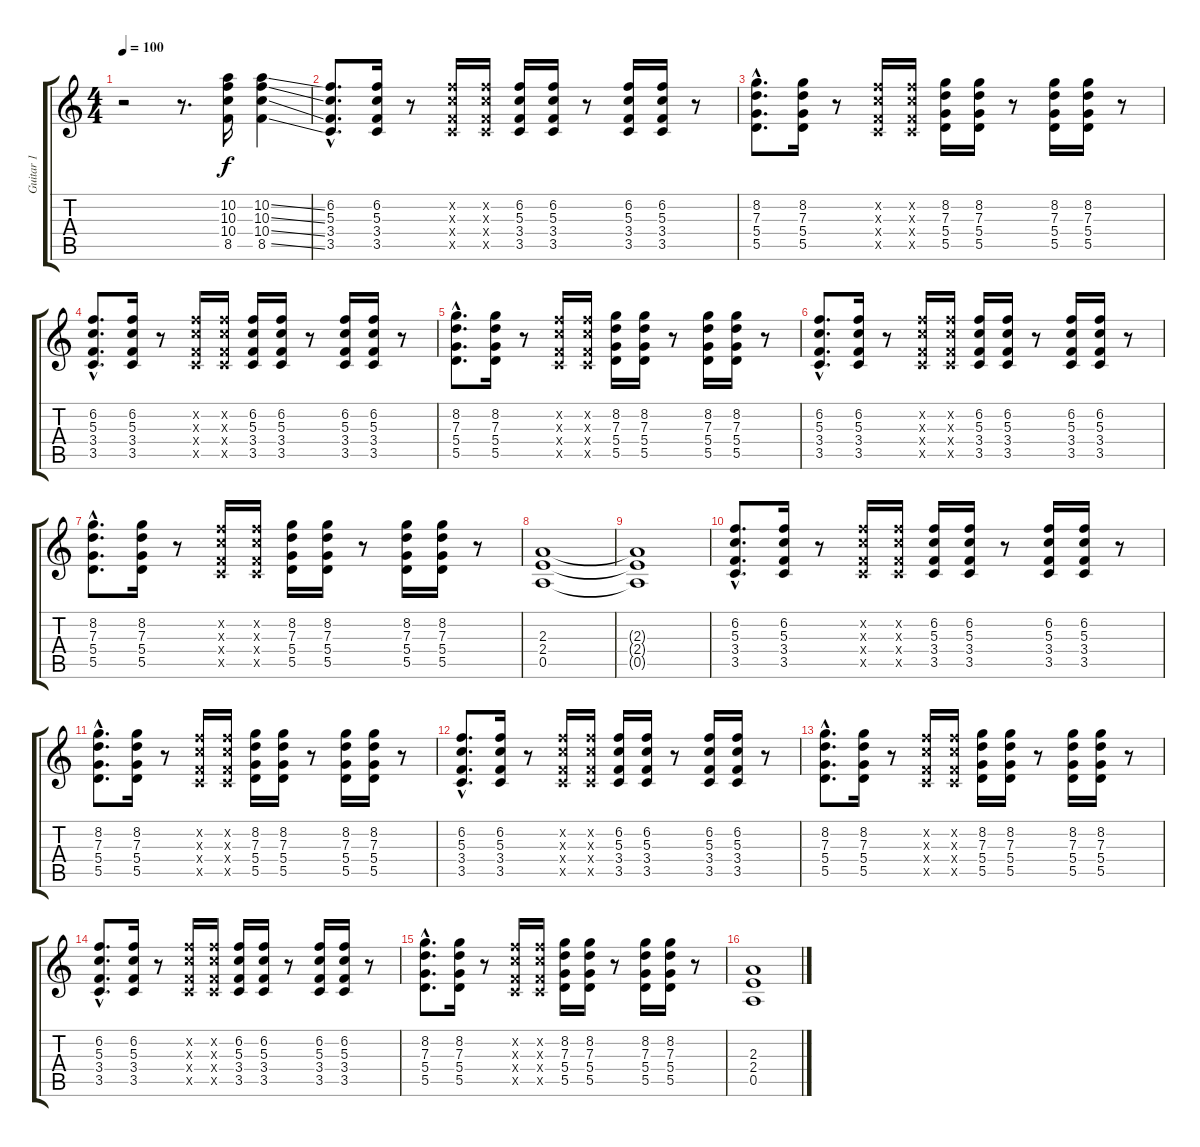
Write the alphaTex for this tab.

\track ("Guitar 1" "Guitar 1") {instrument overdrivenguitar}
\staff {score tabs}
\tuning (E4 B3 G3 D3 A2 E2) {hide}
\ts (4 4)
\tempo 100
\clef g2
\ks c
r.2{dy f instrument overdrivenguitar} r.8{d} (10.2 10.3 10.4 8.5).16 (10.2{ss} 10.3{ss} 10.4{ss} 8.5{ss}).4 |
(6.2{hac} 5.3{hac} 3.4{hac} 3.5{hac}).8{d} (6.2 5.3 3.4 3.5).16 r.8 (6.2{x} 5.3{x} 3.4{x} 3.5{x}).16 (6.2{x} 5.3{x} 3.4{x} 3.5{x}).16 (6.2 5.3 3.4 3.5).16 (6.2 5.3 3.4 3.5).16 r.8 (6.2 5.3 3.4 3.5).16 (6.2 5.3 3.4 3.5).16 r.8 |
(8.2{hac} 7.3{hac} 5.4{hac} 5.5{hac}).8{d} (8.2 7.3 5.4 5.5).16 r.8 (6.2{x} 5.3{x} 3.4{x} 3.5{x}).16 (6.2{x} 5.3{x} 3.4{x} 3.5{x}).16 (8.2 7.3 5.4 5.5).16 (8.2 7.3 5.4 5.5).16 r.8 (8.2 7.3 5.4 5.5).16 (8.2 7.3 5.4 5.5).16 r.8 |
(6.2{hac} 5.3{hac} 3.4{hac} 3.5{hac}).8{d} (6.2 5.3 3.4 3.5).16 r.8 (6.2{x} 5.3{x} 3.4{x} 3.5{x}).16 (6.2{x} 5.3{x} 3.4{x} 3.5{x}).16 (6.2 5.3 3.4 3.5).16 (6.2 5.3 3.4 3.5).16 r.8 (6.2 5.3 3.4 3.5).16 (6.2 5.3 3.4 3.5).16 r.8 |
(8.2{hac} 7.3{hac} 5.4{hac} 5.5{hac}).8{d} (8.2 7.3 5.4 5.5).16 r.8 (6.2{x} 5.3{x} 3.4{x} 3.5{x}).16 (6.2{x} 5.3{x} 3.4{x} 3.5{x}).16 (8.2 7.3 5.4 5.5).16 (8.2 7.3 5.4 5.5).16 r.8 (8.2 7.3 5.4 5.5).16 (8.2 7.3 5.4 5.5).16 r.8 |
(6.2{hac} 5.3{hac} 3.4{hac} 3.5{hac}).8{d} (6.2 5.3 3.4 3.5).16 r.8 (6.2{x} 5.3{x} 3.4{x} 3.5{x}).16 (6.2{x} 5.3{x} 3.4{x} 3.5{x}).16 (6.2 5.3 3.4 3.5).16 (6.2 5.3 3.4 3.5).16 r.8 (6.2 5.3 3.4 3.5).16 (6.2 5.3 3.4 3.5).16 r.8 |
(8.2{hac} 7.3{hac} 5.4{hac} 5.5{hac}).8{d} (8.2 7.3 5.4 5.5).16 r.8 (6.2{x} 5.3{x} 3.4{x} 3.5{x}).16 (6.2{x} 5.3{x} 3.4{x} 3.5{x}).16 (8.2 7.3 5.4 5.5).16 (8.2 7.3 5.4 5.5).16 r.8 (8.2 7.3 5.4 5.5).16 (8.2 7.3 5.4 5.5).16 r.8 |
(2.3 2.4 0.5).1 |
(2.3{t} 2.4{t} 0.5{t}).1 |
(6.2{hac} 5.3{hac} 3.4{hac} 3.5{hac}).8{d} (6.2 5.3 3.4 3.5).16 r.8 (6.2{x} 5.3{x} 3.4{x} 3.5{x}).16 (6.2{x} 5.3{x} 3.4{x} 3.5{x}).16 (6.2 5.3 3.4 3.5).16 (6.2 5.3 3.4 3.5).16 r.8 (6.2 5.3 3.4 3.5).16 (6.2 5.3 3.4 3.5).16 r.8 |
(8.2{hac} 7.3{hac} 5.4{hac} 5.5{hac}).8{d} (8.2 7.3 5.4 5.5).16 r.8 (6.2{x} 5.3{x} 3.4{x} 3.5{x}).16 (6.2{x} 5.3{x} 3.4{x} 3.5{x}).16 (8.2 7.3 5.4 5.5).16 (8.2 7.3 5.4 5.5).16 r.8 (8.2 7.3 5.4 5.5).16 (8.2 7.3 5.4 5.5).16 r.8 |
(6.2{hac} 5.3{hac} 3.4{hac} 3.5{hac}).8{d} (6.2 5.3 3.4 3.5).16 r.8 (6.2{x} 5.3{x} 3.4{x} 3.5{x}).16 (6.2{x} 5.3{x} 3.4{x} 3.5{x}).16 (6.2 5.3 3.4 3.5).16 (6.2 5.3 3.4 3.5).16 r.8 (6.2 5.3 3.4 3.5).16 (6.2 5.3 3.4 3.5).16 r.8 |
(8.2{hac} 7.3{hac} 5.4{hac} 5.5{hac}).8{d} (8.2 7.3 5.4 5.5).16 r.8 (6.2{x} 5.3{x} 3.4{x} 3.5{x}).16 (6.2{x} 5.3{x} 3.4{x} 3.5{x}).16 (8.2 7.3 5.4 5.5).16 (8.2 7.3 5.4 5.5).16 r.8 (8.2 7.3 5.4 5.5).16 (8.2 7.3 5.4 5.5).16 r.8 |
(6.2{hac} 5.3{hac} 3.4{hac} 3.5{hac}).8{d} (6.2 5.3 3.4 3.5).16 r.8 (6.2{x} 5.3{x} 3.4{x} 3.5{x}).16 (6.2{x} 5.3{x} 3.4{x} 3.5{x}).16 (6.2 5.3 3.4 3.5).16 (6.2 5.3 3.4 3.5).16 r.8 (6.2 5.3 3.4 3.5).16 (6.2 5.3 3.4 3.5).16 r.8 |
(8.2{hac} 7.3{hac} 5.4{hac} 5.5{hac}).8{d} (8.2 7.3 5.4 5.5).16 r.8 (6.2{x} 5.3{x} 3.4{x} 3.5{x}).16 (6.2{x} 5.3{x} 3.4{x} 3.5{x}).16 (8.2 7.3 5.4 5.5).16 (8.2 7.3 5.4 5.5).16 r.8 (8.2 7.3 5.4 5.5).16 (8.2 7.3 5.4 5.5).16 r.8 |
(2.3 2.4 0.5).1
